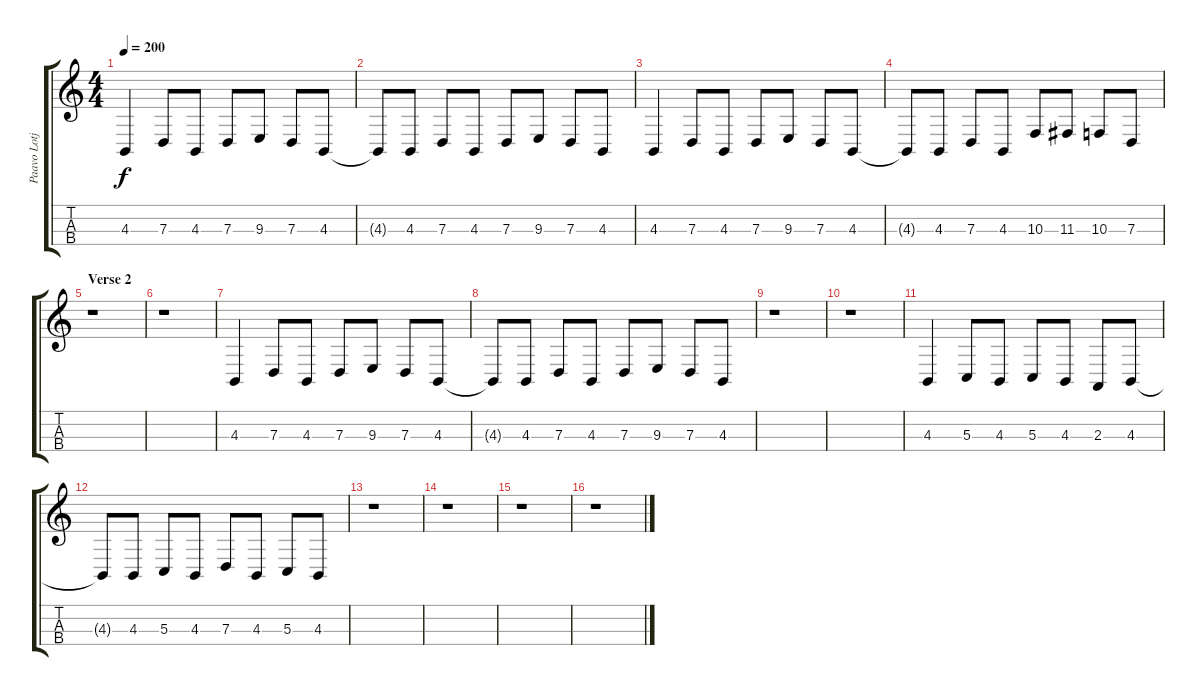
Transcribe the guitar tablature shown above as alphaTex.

\track ("Paavo Lotjonen" "Paavo Lotj") {instrument cello}
\staff {score tabs}
\tuning (G3 D3 G2 C2) {hide}
\ts (4 4)
\tempo 200
\clef g2
\ks c
4.3.4{dy f} 7.3.8 4.3.8 7.3.8 9.3.8 7.3.8 4.3.8 |
4.3{t}.8 4.3.8 7.3.8 4.3.8 7.3.8 9.3.8 7.3.8 4.3.8 |
4.3.4 7.3.8 4.3.8 7.3.8 9.3.8 7.3.8 4.3.8 |
4.3{t}.8 4.3.8 7.3.8 4.3.8 10.3.8 11.3.8 10.3.8 7.3.8 |
\section ("" "Verse 2")
r.1 |
r.1 |
4.3.4 7.3.8 4.3.8 7.3.8 9.3.8 7.3.8 4.3.8 |
4.3{t}.8 4.3.8 7.3.8 4.3.8 7.3.8 9.3.8 7.3.8 4.3.8 |
r.1 |
r.1 |
4.3.4 5.3.8 4.3.8 5.3.8 4.3.8 2.3.8 4.3.8 |
4.3{t}.8 4.3.8 5.3.8 4.3.8 7.3.8 4.3.8 5.3.8 4.3.8 |
r.1 |
r.1 |
r.1 |
r.1
